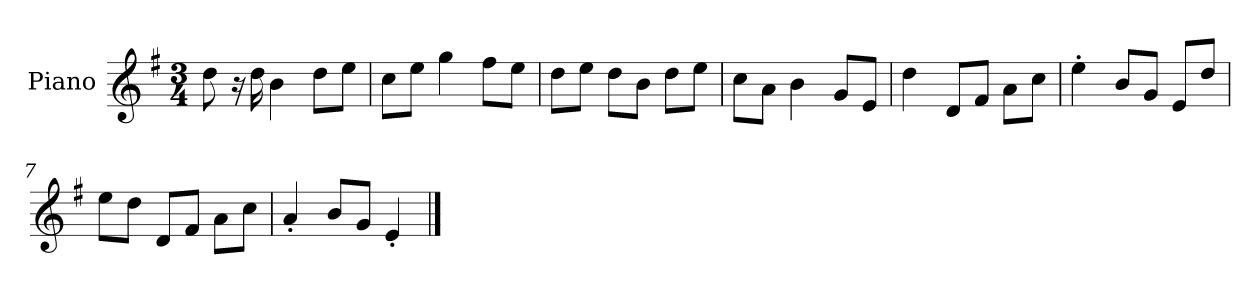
**kern
*part1
*staff1
*I"Piano
*I'P-no
*clefG2
*k[f#]
*M3/4
*MM180
=1
8dd\
16r
16dd\
4b\
8dd\L
8ee\J
=2
8cc\L
8ee\J
4gg\
8ff#\L
8ee\J
=3
8dd\L
8ee\J
8dd\L
8b\J
8dd\L
8ee\J
=4
8cc\L
8a\J
4b\
8g/L
8e/J
=5
4dd\
8d/L
8f#/J
8a\L
8cc\J
=6
4ee'\
8b/L
8g/J
8e/L
8dd/J
=7
8ee\L
8dd\J
8d/L
8f#/J
8a\L
8cc\J
!!LO:LB:g=z
=8
4a'/
8b/L
8g/J
4e'/
==
*-
